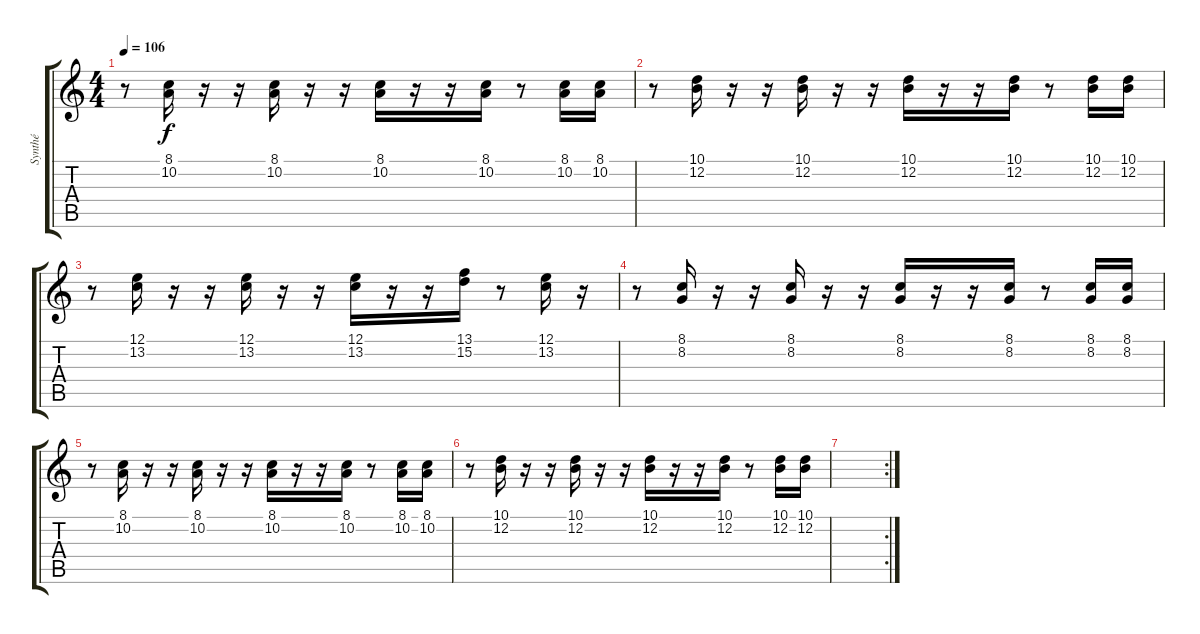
\track ("Synthé" "Synthé") {instrument electricpiano1}
\staff {score tabs}
\tuning (E4 B3 G3 D3 A2 E2) {hide}
\ts (4 4)
\tempo 106
\clef g2
\ks c
r.8{dy f} (8.1 10.2).16 r.16 r.16 (8.1 10.2).16 r.16 r.16 (8.1 10.2).16 r.16 r.16 (8.1 10.2).16 r.8 (8.1 10.2).16 (8.1 10.2).16 |
r.8 (10.1 12.2).16 r.16 r.16 (10.1 12.2).16 r.16 r.16 (10.1 12.2).16 r.16 r.16 (10.1 12.2).16 r.8 (10.1 12.2).16 (10.1 12.2).16 |
r.8 (12.1 13.2).16 r.16 r.16 (12.1 13.2).16 r.16 r.16 (12.1 13.2).16 r.16 r.16 (13.1 15.2).16 r.8 (12.1 13.2).16 r.16 |
r.8 (8.1 8.2).16 r.16 r.16 (8.1 8.2).16 r.16 r.16 (8.1 8.2).16 r.16 r.16 (8.1 8.2).16 r.8 (8.1 8.2).16 (8.1 8.2).16 |
r.8 (8.1 10.2).16 r.16 r.16 (8.1 10.2).16 r.16 r.16 (8.1 10.2).16 r.16 r.16 (8.1 10.2).16 r.8 (8.1 10.2).16 (8.1 10.2).16 |
r.8 (10.1 12.2).16 r.16 r.16 (10.1 12.2).16 r.16 r.16 (10.1 12.2).16 r.16 r.16 (10.1 12.2).16 r.8 (10.1 12.2).16 (10.1 12.2).16 |
\rc 2
